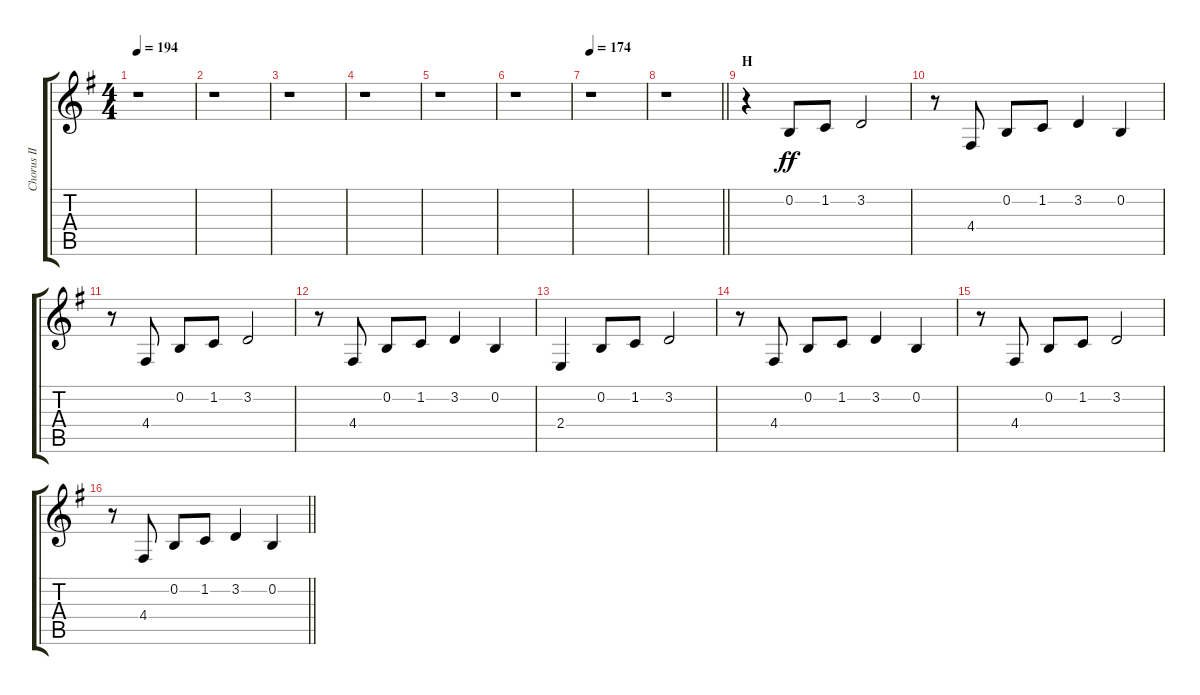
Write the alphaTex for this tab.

\track ("Chorus II" "Chorus II") {instrument voiceoohs}
\staff {score tabs}
\tuning (E4 B3 G3 D3 A2 E2) {hide}
\ts (4 4)
\tempo 194
\clef g2
\ks g
r.1{dy ff} |
r.1 |
r.1 |
r.1 |
r.1 |
r.1 |
\tempo 174
r.1 |
\barLineRight lightlight
r.1 |
\section ("" "H")
r.4 0.2.8 1.2.8 3.2.2 |
r.8 4.4.8 0.2.8 1.2.8 3.2.4 0.2.4 |
r.8 4.4.8 0.2.8 1.2.8 3.2.2 |
r.8 4.4.8 0.2.8 1.2.8 3.2.4 0.2.4 |
2.4.4 0.2.8 1.2.8 3.2.2 |
r.8 4.4.8 0.2.8 1.2.8 3.2.4 0.2.4 |
r.8 4.4.8 0.2.8 1.2.8 3.2.2 |
\barLineRight lightlight
r.8 4.4.8 0.2.8 1.2.8 3.2.4 0.2.4
